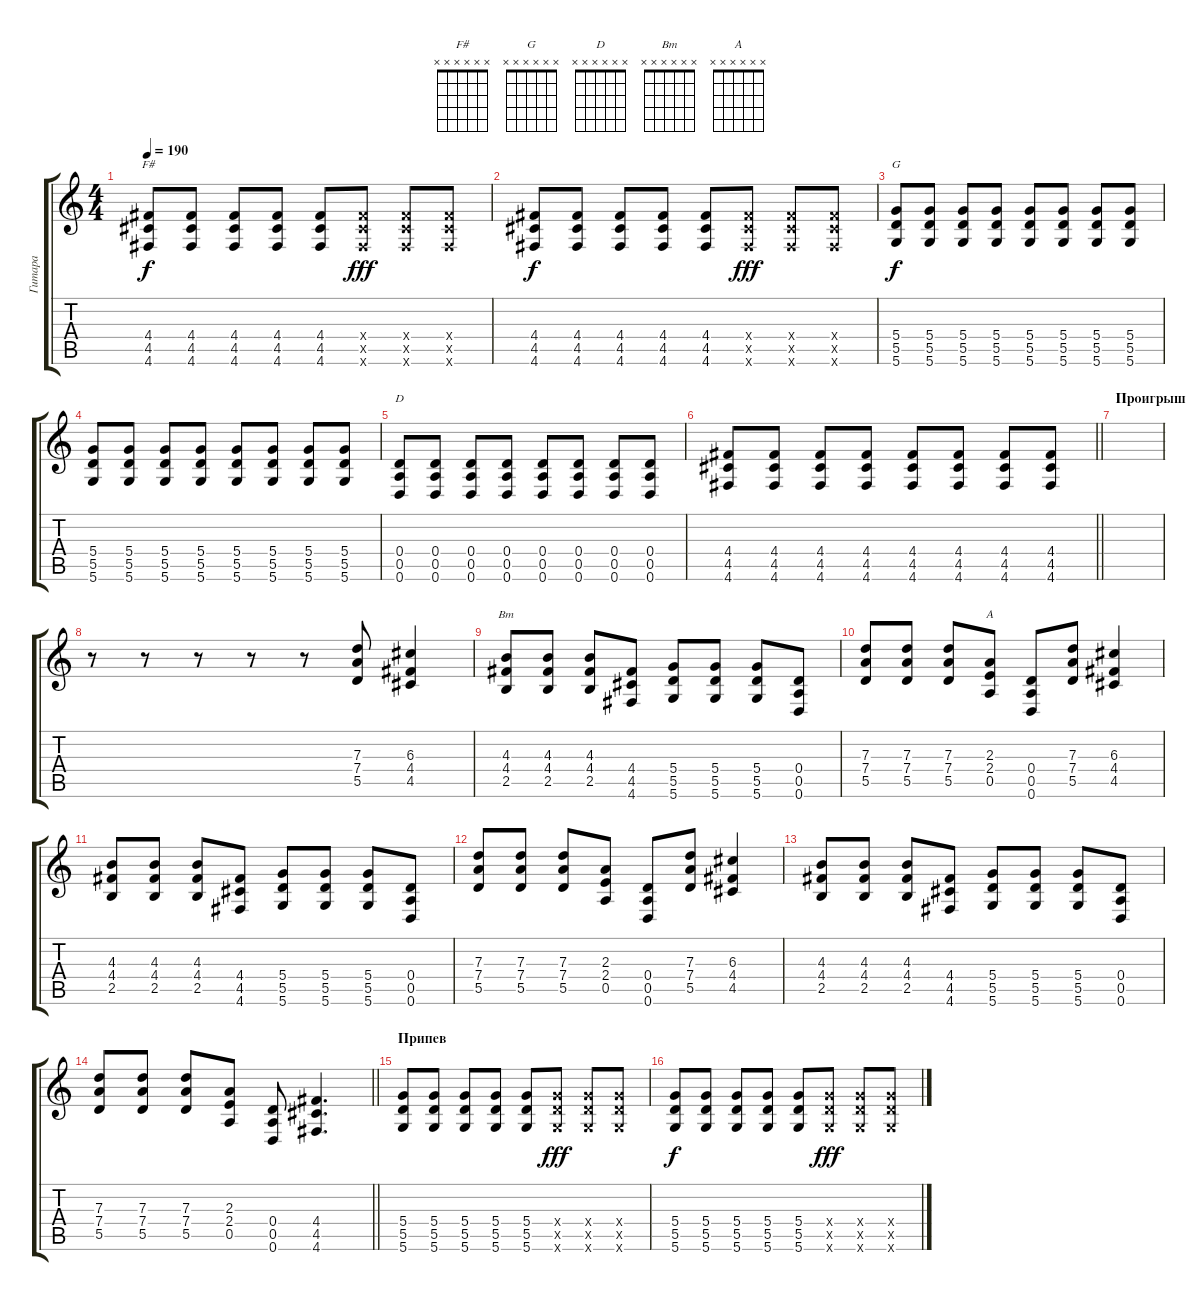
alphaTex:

\track ("Гитара" "Гитара") {instrument overdrivenguitar}
\staff {score tabs}
\tuning (E4 B3 G3 D3 A2 D2) {hide}
\chord ("F#" x x x x x x)
\chord ("G" x x x x x x)
\chord ("D" x x x x x x)
\chord ("Bm" x x x x x x)
\chord ("A" x x x x x x)
\ts (4 4)
\tempo 190
\clef g2
\ks c
(4.4 4.5 4.6).8{ch "F#" dy f} (4.4 4.5 4.6).8 (4.4 4.5 4.6).8 (4.4 4.5 4.6).8 (4.4 4.5 4.6).8 (4.4{x} 4.5{x} 4.6{x}).8{dy fff} (4.4{x} 4.5{x} 4.6{x}).8 (4.4{x} 4.5{x} 4.6{x}).8 |
(4.4 4.5 4.6).8{dy f} (4.4 4.5 4.6).8 (4.4 4.5 4.6).8 (4.4 4.5 4.6).8 (4.4 4.5 4.6).8 (4.4{x} 4.5{x} 4.6{x}).8{dy fff} (4.4{x} 4.5{x} 4.6{x}).8 (4.4{x} 4.5{x} 4.6{x}).8 |
(5.4 5.5 5.6).8{ch "G" dy f} (5.4 5.5 5.6).8 (5.4 5.5 5.6).8 (5.4 5.5 5.6).8 (5.4 5.5 5.6).8 (5.4 5.5 5.6).8 (5.4 5.5 5.6).8 (5.4 5.5 5.6).8 |
(5.4 5.5 5.6).8 (5.4 5.5 5.6).8 (5.4 5.5 5.6).8 (5.4 5.5 5.6).8 (5.4 5.5 5.6).8 (5.4 5.5 5.6).8 (5.4 5.5 5.6).8 (5.4 5.5 5.6).8 |
(0.4 0.5 0.6).8{ch "D"} (0.4 0.5 0.6).8 (0.4 0.5 0.6).8 (0.4 0.5 0.6).8 (0.4 0.5 0.6).8 (0.4 0.5 0.6).8 (0.4 0.5 0.6).8 (0.4 0.5 0.6).8 |
\barLineRight lightlight
(4.4 4.5 4.6).8 (4.4 4.5 4.6).8 (4.4 4.5 4.6).8 (4.4 4.5 4.6).8 (4.4 4.5 4.6).8 (4.4 4.5 4.6).8 (4.4 4.5 4.6).8 (4.4 4.5 4.6).8 |
\section ("" "Проигрыш")
|
r.8 r.8 r.8 r.8 r.8 (7.3 7.4 5.5).8 (6.3 4.4 4.5).4 |
(4.3 4.4 2.5).8{ch "Bm"} (4.3 4.4 2.5).8 (4.3 4.4 2.5).8 (4.4 4.5 4.6).8 (5.4 5.5 5.6).8 (5.4 5.5 5.6).8 (5.4 5.5 5.6).8 (0.4 0.5 0.6).8 |
(7.3 7.4 5.5).8 (7.3 7.4 5.5).8 (7.3 7.4 5.5).8 (2.3 2.4 0.5).8{ch "A"} (0.4 0.5 0.6).8 (7.3 7.4 5.5).8 (6.3 4.4 4.5).4 |
(4.3 4.4 2.5).8 (4.3 4.4 2.5).8 (4.3 4.4 2.5).8 (4.4 4.5 4.6).8 (5.4 5.5 5.6).8 (5.4 5.5 5.6).8 (5.4 5.5 5.6).8 (0.4 0.5 0.6).8 |
(7.3 7.4 5.5).8 (7.3 7.4 5.5).8 (7.3 7.4 5.5).8 (2.3 2.4 0.5).8 (0.4 0.5 0.6).8 (7.3 7.4 5.5).8 (6.3 4.4 4.5).4 |
(4.3 4.4 2.5).8 (4.3 4.4 2.5).8 (4.3 4.4 2.5).8 (4.4 4.5 4.6).8 (5.4 5.5 5.6).8 (5.4 5.5 5.6).8 (5.4 5.5 5.6).8 (0.4 0.5 0.6).8 |
\barLineRight lightlight
(7.3 7.4 5.5).8 (7.3 7.4 5.5).8 (7.3 7.4 5.5).8 (2.3 2.4 0.5).8 (0.4 0.5 0.6).8 (4.4 4.5 4.6).4{d} |
\section ("" "Припев")
(5.4 5.5 5.6).8 (5.4 5.5 5.6).8 (5.4 5.5 5.6).8 (5.4 5.5 5.6).8 (5.4 5.5 5.6).8 (5.4{x} 5.5{x} 5.6{x}).8{dy fff} (5.4{x} 5.5{x} 5.6{x}).8 (5.4{x} 5.5{x} 5.6{x}).8 |
(5.4 5.5 5.6).8{dy f} (5.4 5.5 5.6).8 (5.4 5.5 5.6).8 (5.4 5.5 5.6).8 (5.4 5.5 5.6).8 (5.4{x} 5.5{x} 5.6{x}).8{dy fff} (5.4{x} 5.5{x} 5.6{x}).8 (5.4{x} 5.5{x} 5.6{x}).8
